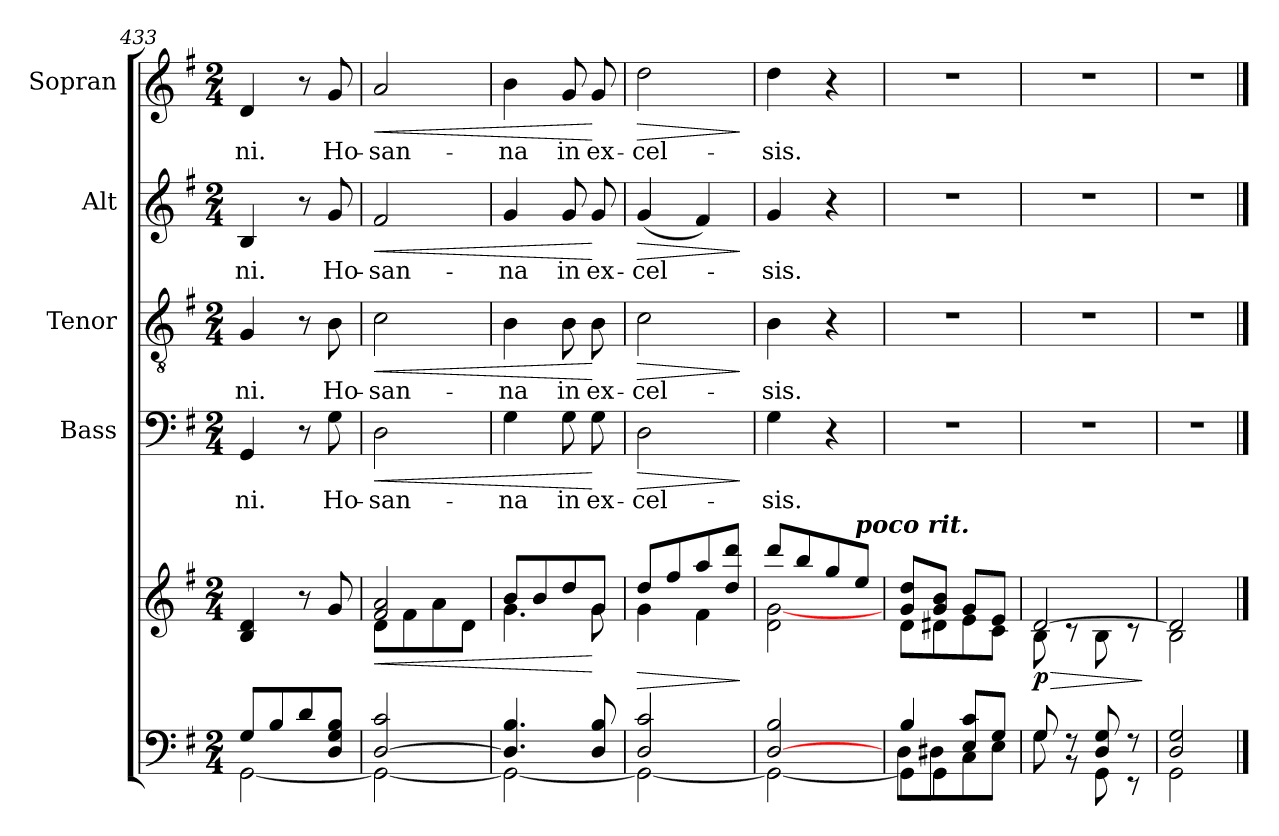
**kern	**kern	**dynam	**kern	**text	**dynam	**kern	**text	**dynam	**kern	**text	**dynam	**kern	**text	**dynam
*part5	*part5	*part5	*part4	*part4	*part4	*part3	*part3	*part3	*part2	*part2	*part2	*part1	*part1	*part1
*staff6	*staff5	*staff5/6	*staff4	*staff4	*staff4	*staff3	*staff3	*staff3	*staff2	*staff2	*staff2	*staff1	*staff1	*staff1
*	*	*	*I"Bass	*	*	*I"Tenor	*	*	*I"Alt	*	*	*I"Sopran	*	*
*	*	*	*I'B.	*	*	*I'T.	*	*	*I'A.	*	*	*I'S.	*	*
!!LO:LB:g=z
*clefF4	*clefG2	*	*clefF4	*	*	*clefGv2	*	*	*clefG2	*	*	*clefG2	*	*
*k[f#]	*k[f#]	*	*k[f#]	*	*	*k[f#]	*	*	*k[f#]	*	*	*k[f#]	*	*
*G:	*G:	*	*G:	*	*	*G:	*	*	*G:	*	*	*G:	*	*
*M2/4	*M2/4	*	*M2/4	*	*	*M2/4	*	*	*M2/4	*	*	*M2/4	*	*
=433	=433	=433	=433	=433	=433	=433	=433	=433	=433	=433	=433	=433	=433	=433
*^	*	*	*	*	*	*	*	*	*	*	*	*	*	*
!	!	!	!	!	!LO:LY:b	!	!	!LO:LY:b	!	!	!LO:LY:b	!	!	!LO:LY:b	!
8G/L	[<2GG\	4B/ 4d/	.	4GG/	-ni.	.	4G/	-ni.	.	4B/	-ni.	.	4d/	-ni.	.
8B/	.	.	.	.	.	.	.	.	.	.	.	.	.	.	.
8d/	.	8r	.	8r	.	.	8r	.	.	8r	.	.	8r	.	.
!	!	!	!	!	!LO:LY:b	!	!	!LO:LY:b	!	!	!LO:LY:b	!	!	!LO:LY:b	!
8D/ 8G/ 8B/J	.	8g/	.	8G\	Ho-	.	8B\	Ho-	.	8g/	Ho-	.	8g/	Ho-	.
=434	=434	=434	=434	=434	=434	=434	=434	=434	=434	=434	=434	=434	=434	=434	=434
!	!	!	!LO:HP:b	!	!LO:LY:b	!LO:HP:b	!	!LO:LY:b	!LO:HP:b	!	!LO:LY:b	!LO:HP:b	!	!LO:LY:b	!LO:HP:b
*	*	*^	*	*	*	*	*	*	*	*	*	*	*	*	*
[>2D/ 2c/	2GG\_	2f#/ 2a/	8d\L	<	2D\	-san-	<	2c\	-san-	<	2f#/	-san-	<	2a/	-san-	<
.	.	.	8f#\	.	.	.	.	.	.	.	.	.	.	.	.	.
.	.	.	8a\	.	.	.	.	.	.	.	.	.	.	.	.	.
.	.	.	8d\J	.	.	.	.	.	.	.	.	.	.	.	.	.
=435	=435	=435	=435	=435	=435	=435	=435	=435	=435	=435	=435	=435	=435	=435	=435	=435
!	!	!	!	!	!	!LO:LY:b	!	!	!LO:LY:b	!	!	!LO:LY:b	!	!	!LO:LY:b	!
4.D/] 4.B/	2GG\_	8b/L	4.g\	.	4G\	-na	.	4B\	-na	.	4g/	-na	.	4b\	-na	.
.	.	8b/	.	.	.	.	.	.	.	.	.	.	.	.	.	.
!	!	!	!	!	!	!LO:LY:b	!	!	!LO:LY:b	!	!	!LO:LY:b	!	!	!LO:LY:b	!
.	.	8dd/	.	.	8G\	in	.	8B\	in	.	8g/	in	.	8g/	in	.
!	!	!	!	!	!	!LO:LY:b	!	!	!LO:LY:b	!	!	!LO:LY:b	!	!	!LO:LY:b	!
8D/ 8B/	.	8g/J	8g\	[	8G\	ex-	[	8B\	ex-	[	8g/	ex-	[	8g/	ex-	[
=436	=436	=436	=436	=436	=436	=436	=436	=436	=436	=436	=436	=436	=436	=436	=436	=436
!	!	!	!	!LO:HP:b	!	!LO:LY:b	!LO:HP:b	!	!LO:LY:b	!LO:HP:b	!	!LO:LY:b	!LO:HP:b	!	!LO:LY:b	!LO:HP:b
2D/ 2c/	2GG\_	8dd/L	4g\	>	2D\	-cel-	>	2c\	-cel-	>	(<4g/	-cel-	>	2dd\	-cel-	>
.	.	8ff#/	.	.	.	.	.	.	.	.	.	.	.	.	.	.
.	.	8aa/	4f#\	.	.	.	.	.	.	.	4f#/)	.	.	.	.	.
.	.	8dd/ 8ddd/J	.	.	.	.	.	.	.	.	.	.	.	.	.	.
*v	*v	*	*	*	*	*	*	*	*	*	*	*	*	*	*	*
*	*v	*v	*	*	*	*	*	*	*	*	*	*	*	*	*
.	.	]	.	.	]	.	.	]	.	.	]	.	.	]
=437	=437	=437	=437	=437	=437	=437	=437	=437	=437	=437	=437	=437	=437	=437
*^	*^	*	*	*	*	*	*	*	*	*	*	*	*	*
!	!	!	!	!	!	!LO:LY:b	!	!	!LO:LY:b	!	!	!LO:LY:b	!	!	!LO:LY:b	!
[>2D/ 2B/	2GG\_	8ddd/L	2d\ [<2g\	.	4G\	-sis.	.	4B\	-sis.	.	4g/	-sis.	.	4dd\	-sis.	.
.	.	8bb/	.	.	.	.	.	.	.	.	.	.	.	.	.	.
.	.	8gg/	.	.	4r	.	.	4r	.	.	4r	.	.	4r	.	.
!	!	!LO:TX:a:Bi:t=poco rit.	!	!	!	!	!	!	!	!	!	!	!	!	!	!
.	.	8ee/J	.	.	.	.	.	.	.	.	.	.	.	.	.	.
=438	=438	=438	=438	=438	=438	=438	=438	=438	=438	=438	=438	=438	=438	=438	=438	=438
*	*^	*	*	*	*	*	*	*	*	*	*	*	*	*	*	*
4B/	8GG\L]	8D\L	8g/ 8dd/L	8d\L	.	2r	.	.	2r	.	.	2r	.	.	2r	.	.
.	8GG\	8D#X\J	8g/ 8b/J	8d#X\	.	.	.	.	.	.	.	.	.	.	.	.	.
8E/ 8c/L	8C\	4ryy	8g/L	8e\	.	.	.	.	.	.	.	.	.	.	.	.	.
8G/J	8E\J	.	8e/J	8c\J	.	.	.	.	.	.	.	.	.	.	.	.	.
*	*v	*v	*	*	*	*	*	*	*	*	*	*	*	*	*	*	*
=439	=439	=439	=439	=439	=439	=439	=439	=439	=439	=439	=439	=439	=439	=439	=439	=439
!	!	!	!	!LO:HP:b	!	!	!	!	!	!	!	!	!	!	!	!
!	!	!	!	!LO:DY:n=1:b	!	!	!	!	!	!	!	!	!	!	!	!
8G/	8G\	[>2d/	8B\	> p	2r	.	.	2r	.	.	2r	.	.	2r	.	.
8r	8r	.	8rB	.	.	.	.	.	.	.	.	.	.	.	.	.
8D/ 8G/	8GG\	.	8B\	.	.	.	.	.	.	.	.	.	.	.	.	.
8r	8r	.	8rB	.	.	.	.	.	.	.	.	.	.	.	.	.
*v	*v	*	*	*	*	*	*	*	*	*	*	*	*	*	*	*
*	*v	*v	*	*	*	*	*	*	*	*	*	*	*	*	*
.	.	]	.	.	.	.	.	.	.	.	.	.	.	.
=440	=440	=440	=440	=440	=440	=440	=440	=440	=440	=440	=440	=440	=440	=440
*^	*^	*	*	*	*	*	*	*	*	*	*	*	*	*
2D/ 2G/	2GG\	2d/]	2B\	.	2r	.	.	2r	.	.	2r	.	.	2r	.	.
*v	*v	*	*	*	*	*	*	*	*	*	*	*	*	*	*	*
*	*v	*v	*	*	*	*	*	*	*	*	*	*	*	*	*
==	==	==	==	==	==	==	==	==	==	==	==	==	==	==
*-	*-	*-	*-	*-	*-	*-	*-	*-	*-	*-	*-	*-	*-	*-
